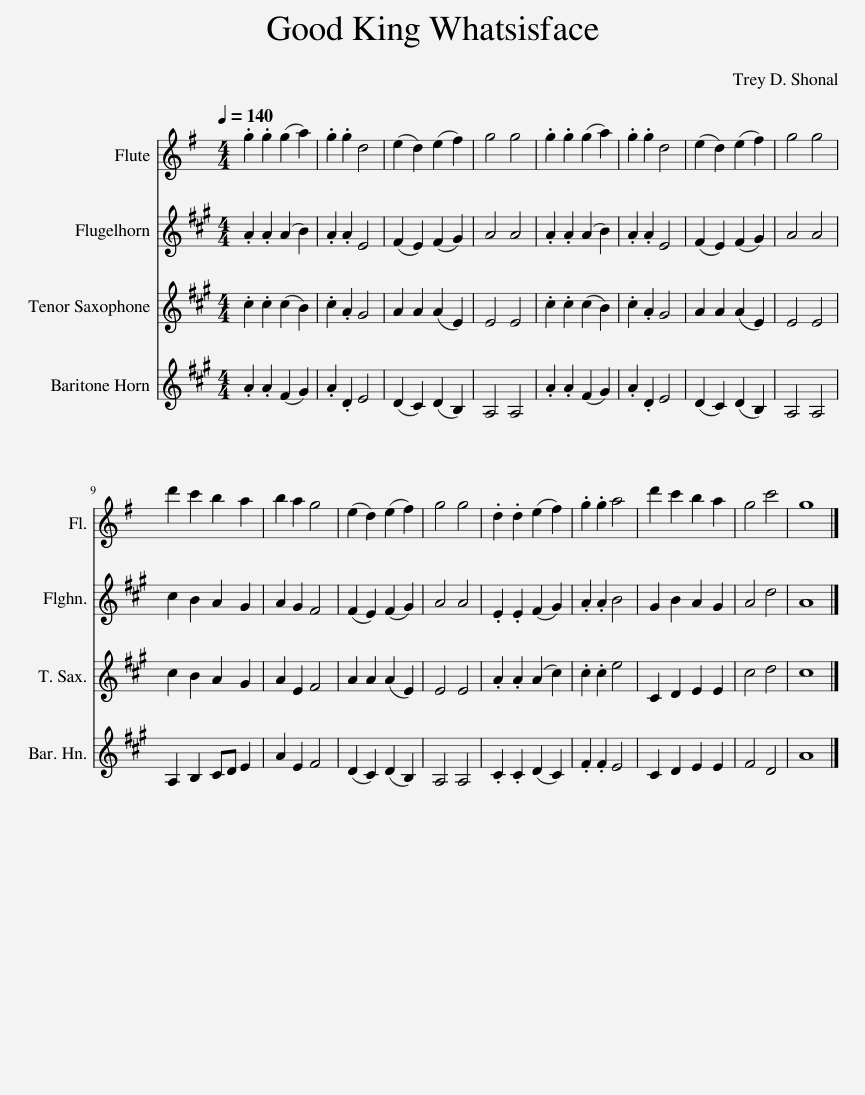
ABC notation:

X:1
%%score 1 2 3 4
L:1/8
Q:1/4=140
M:4/4
I:linebreak $
K:G
V:1 treble
V:2 treble transpose=-2
V:3 treble transpose=-14
V:4 treble transpose=-14
V:1
 .g2 .g2 (g2 a2) | .g2 .g2 d4 | (e2 d2) (e2 f2) | g4 g4 | .g2 .g2 (g2 a2) | %5
 .g2 .g2 d4 | (e2 d2) (e2 f2) | g4 g4 |$ d'2 c'2 b2 a2 | b2 a2 g4 | %10
 (e2 d2) (e2 f2) | g4 g4 | .d2 .d2 (e2 f2) | .g2 .g2 a4 | d'2 c'2 b2 a2 | %15
 g4 c'4 | g8 |] %17
V:2
[K:A] .A2 .A2 (A2 B2) | .A2 .A2 E4 | (F2 E2) (F2 G2) | A4 A4 | .A2 .A2 (A2 B2) | %5
 .A2 .A2 E4 | (F2 E2) (F2 G2) | A4 A4 |$ c2 B2 A2 G2 | A2 G2 F4 | %10
 (F2 E2) (F2 G2) | A4 A4 | .E2 .E2 (F2 G2) | .A2 .A2 B4 | G2 B2 A2 G2 | %15
 A4 d4 | A8 |] %17
V:3
[K:A] .c2 .c2 (c2 B2) | .c2 .A2 G4 | A2 A2 (A2 E2) | E4 E4 | .c2 .c2 (c2 B2) | %5
 .c2 .A2 G4 | A2 A2 (A2 E2) | E4 E4 |$ c2 B2 A2 G2 | A2 E2 F4 | %10
 A2 A2 (A2 E2) | E4 E4 | .A2 .A2 (A2 c2) | .c2 .c2 e4 | C2 D2 E2 E2 | %15
 c4 d4 | c8 |] %17
V:4
[K:A] .A2 .A2 (F2 G2) | .A2 .D2 E4 | (D2 C2) (D2 B,2) | A,4 A,4 | .A2 .A2 (F2 G2) | %5
 .A2 .D2 E4 | (D2 C2) (D2 B,2) | A,4 A,4 |$ A,2 B,2 CD E2 | A2 E2 F4 | %10
 (D2 C2) (D2 B,2) | A,4 A,4 | .C2 .C2 (D2 C2) | .F2 .F2 E4 | C2 D2 E2 E2 | %15
 F4 D4 | A8 |] %17
